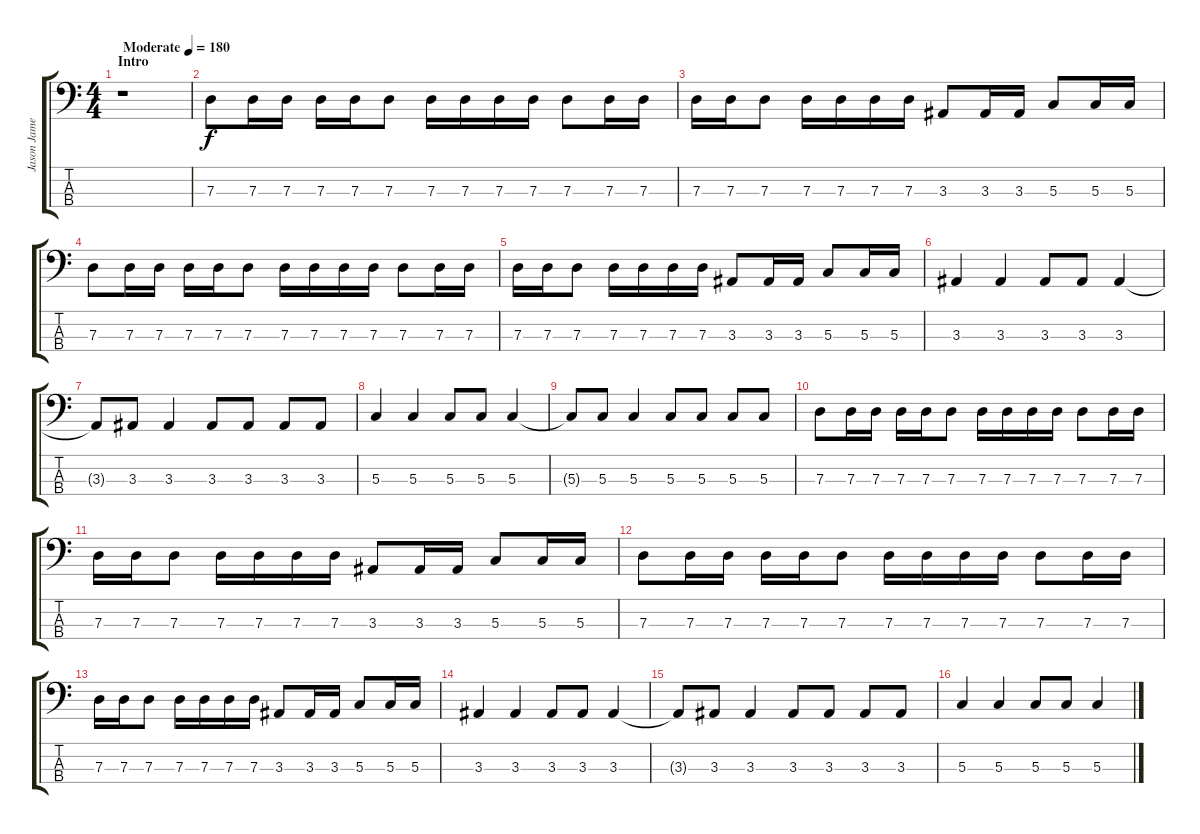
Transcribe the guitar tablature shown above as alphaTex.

\track ("Jason James" "Jason Jame") {instrument electricbasspick}
\staff {score tabs}
\tuning (F2 C2 G1 C1) {hide}
\ts (4 4)
\section ("" "Intro")
\tempo (180 "Moderate")
\clef f4
\ks c
r.1{dy f instrument electricbasspick} |
7.3.8 7.3.16 7.3.16 7.3.16 7.3.16 7.3.8 7.3.16 7.3.16 7.3.16 7.3.16 7.3.8 7.3.16 7.3.16 |
7.3.16 7.3.16 7.3.8 7.3.16 7.3.16 7.3.16 7.3.16 3.3.8 3.3.16 3.3.16 5.3.8 5.3.16 5.3.16 |
7.3.8 7.3.16 7.3.16 7.3.16 7.3.16 7.3.8 7.3.16 7.3.16 7.3.16 7.3.16 7.3.8 7.3.16 7.3.16 |
7.3.16 7.3.16 7.3.8 7.3.16 7.3.16 7.3.16 7.3.16 3.3.8 3.3.16 3.3.16 5.3.8 5.3.16 5.3.16 |
3.3.4 3.3.4 3.3.8 3.3.8 3.3.4 |
3.3{t}.8 3.3.8 3.3.4 3.3.8 3.3.8 3.3.8 3.3.8 |
5.3.4 5.3.4 5.3.8 5.3.8 5.3.4 |
5.3{t}.8 5.3.8 5.3.4 5.3.8 5.3.8 5.3.8 5.3.8 |
7.3.8 7.3.16 7.3.16 7.3.16 7.3.16 7.3.8 7.3.16 7.3.16 7.3.16 7.3.16 7.3.8 7.3.16 7.3.16 |
7.3.16 7.3.16 7.3.8 7.3.16 7.3.16 7.3.16 7.3.16 3.3.8 3.3.16 3.3.16 5.3.8 5.3.16 5.3.16 |
7.3.8 7.3.16 7.3.16 7.3.16 7.3.16 7.3.8 7.3.16 7.3.16 7.3.16 7.3.16 7.3.8 7.3.16 7.3.16 |
7.3.16 7.3.16 7.3.8 7.3.16 7.3.16 7.3.16 7.3.16 3.3.8 3.3.16 3.3.16 5.3.8 5.3.16 5.3.16 |
3.3.4 3.3.4 3.3.8 3.3.8 3.3.4 |
3.3{t}.8 3.3.8 3.3.4 3.3.8 3.3.8 3.3.8 3.3.8 |
5.3.4 5.3.4 5.3.8 5.3.8 5.3.4
